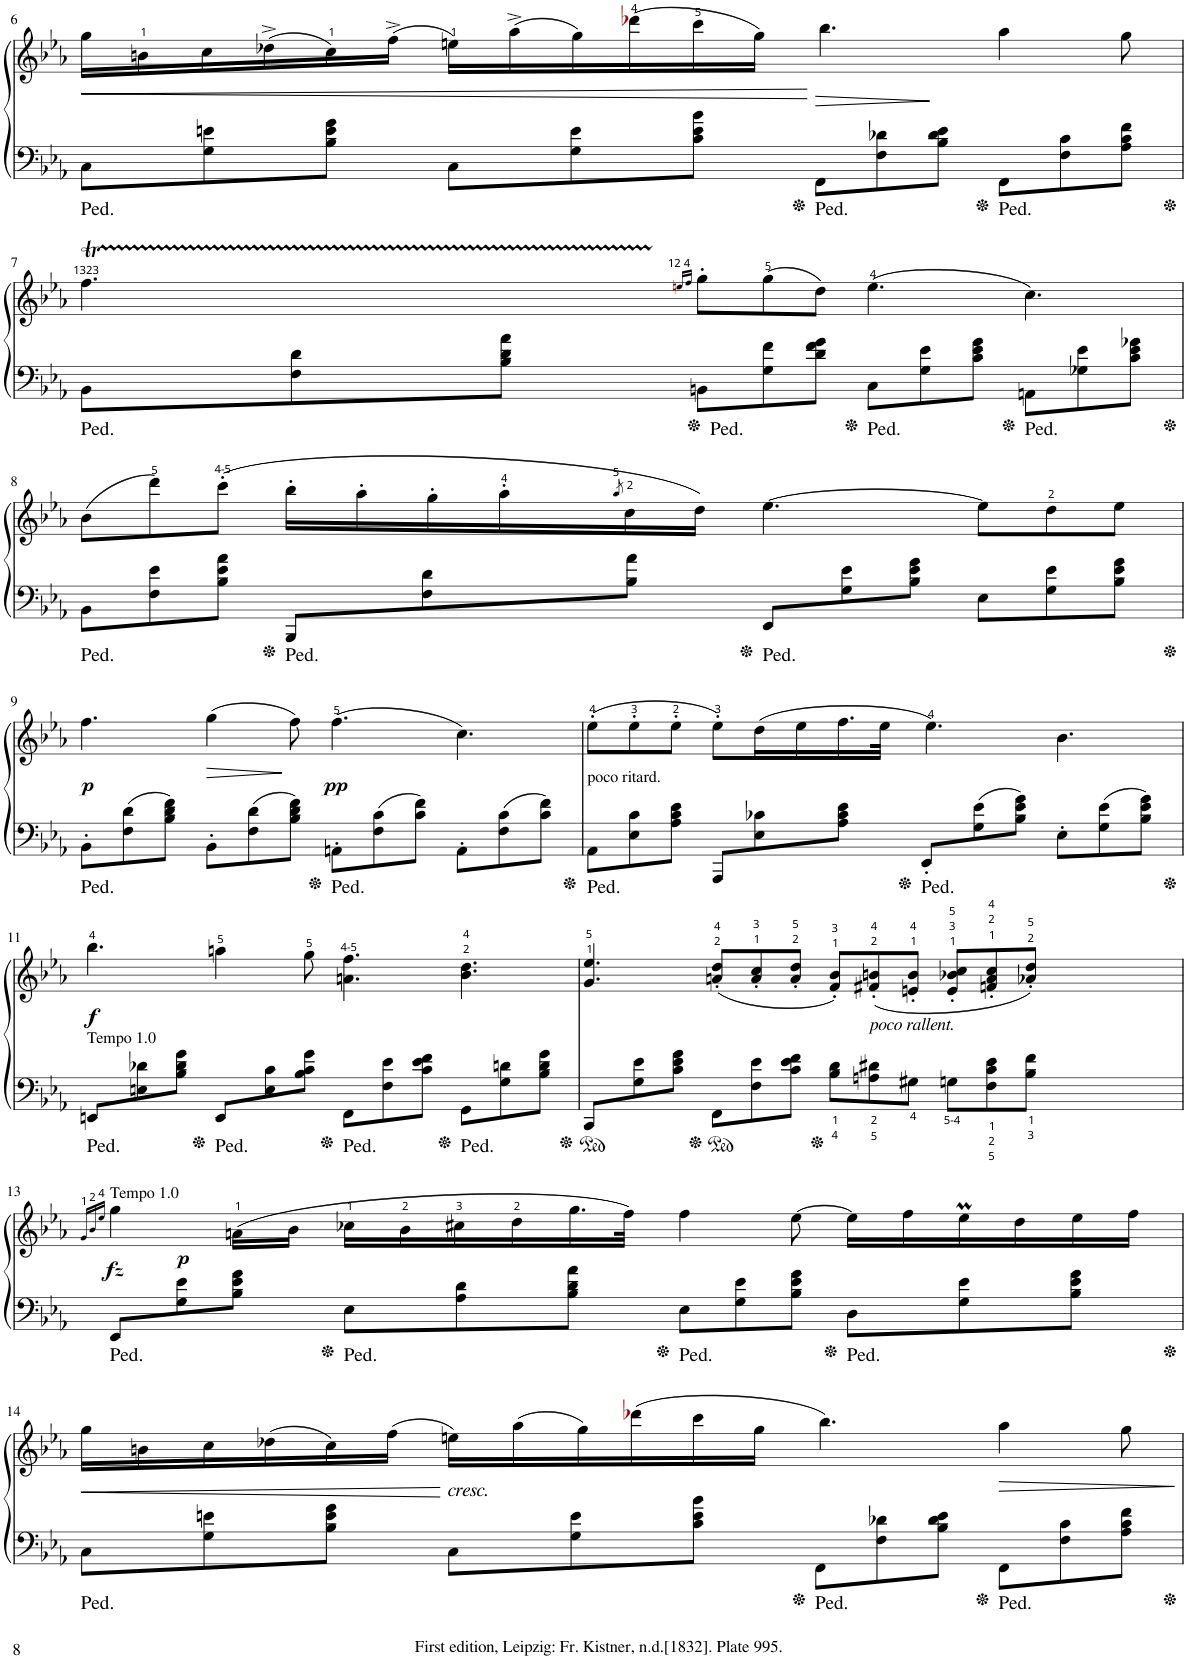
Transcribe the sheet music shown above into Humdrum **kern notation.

**kern	**kern	**dynam
*part1	*part1	*part1
*staff2	*staff1	*staff1/2
*I"Piano	*	*
*I'Pno	*	*
!!LO:PB:g=z
*clefF4	*clefG2	*
*k[b-e-a-]	*k[b-e-a-]	*
*M12/8	*M12/8	*
=6	=6	=6
!	!	!LO:HP:b
8C\L	16gg\LL	<
.	16bn\	.
8G\ 8en\	16cc\	.
.	(16dd-X^\	.
8B-\ 8e\ 8g\J	16cc\)	.
.	(16ff^\JJ	.
8C\L	16een\LL)	.
.	(16aa-^\	.
8G\ 8e\	16gg\)	.
.	(16ddd-X\	.
8c\ 8e\ 8b-\J	16ccc\	.
.	16gg\JJ)	.
8FF\L	4.bb-\	[
8F\ 8d-X\	.	.
8B-\ 8d-\ 8e\J	.	.
8FF\L	4aa-\	.
8F\ 8c\	.	.
8A-\ 8c\ 8f\J	8gg\	.
!!LO:LB:g=z
=7	=7	=7
*	*^	*
8BB-\L	4.ffT\	32ff!LLL	.
.	.	32gg!	.
.	.	32ff!	.
.	.	32gg!	.
8F\ 8d\	.	32ff!	.
.	.	32gg!	.
.	.	32ff!	.
.	.	32gg!	.
8B-\ 8d\ 8a-\J	.	32ff!	.
.	.	32gg!	.
.	.	32ee-X!	.
.	.	32ff!JJJ	.
.	16qeen/LL	.	.
.	16qff/JJ	.	.
8BBn\L	8gg'\L	1ryy	.
8G\ 8f\	(8gg\	.	.
8d\ 8f\ 8g\J	8dd\J)	.	.
8C\L	(4.ee-\	.	.
8G\ 8e-\	.	.	.
8c\ 8e-\ 8g\J	.	.	.
8AAn\L	4.cc\)	.	.
8G-X\ 8e-\	.	.	.
8c\ 8e-\ 8g-X\J	.	8ryy	.
!!LO:LB:g=z	!!
=8	=8	=8	=8
8BB-\L	(8b-\L	16ryy	.
*	*v	*v	*
8F\ 8e-\	8ddd\)	.
8B-\ 8e-\ 8a-\J	(8ccc'\J	.
8BBB-/L	16bb-'\LL	.
.	16aa-'\	.
8F\ 8d\	16gg'\	.
*	*^	*
.	16aa-'\	32aa-'LLL	.
.	.	32aa-!J	.
.	8qaa-/	.	.
8B-\ 8a-\J	16a-\	16cc!JJ	.
.	16dd\JJ)	2ryy	.
8EE-/L	[4.ee-\	.	.
8G\ 8e-\	.	.	.
8B-\ 8e-\ 8g\J	.	.	.
8E-\L	8ee-\L]	.	.
.	.	4ryy	.
8G\ 8e-\	8dd\	.	.
8B-\ 8e-\ 8g\J	8ee-\J	.	.
.	.	16ryy	.
!!LO:LB:g=z
=9	=9	=9	=9
!	!	!	!LO:DY:b
*	*v	*v	*
8BB-'\L	4.ff\	p
8F\ 8d\	.	.
8B-\ 8d\ 8f\J	.	.
!	!	!LO:HP:b
8BB-'\L	(4gg\	>
8F\ 8d\	.	.
8B-\ 8d\ 8f\J	8ff\)	]
!	!	!LO:DY:b
8AAn'\L	(4.ff\	pp
8F\ 8c\	.	.
8c\ 8f\J	.	.
8AA'\L	4.cc\)	.
8F\ 8c\	.	.
8c\ 8f\J	.	.
=10	=10	=10
!	!LO:TX:b:t=poco ritard.	!
8AA-\L	(8ee-'\L	.
8E-\ 8c\	8ee-'\	.
8A-\ 8c\ 8e-\J	8ee-'\J	.
8AAA-/L	8ee-'\L)	.
8E-\ 8c-X\	(16dd\L	.
.	16ee-\	.
8A-\ 8c-\ 8e-\J	16.ff\	.
.	32ee-\JJk	.
8EE-'/L	4.ee-\)	.
8G\ 8e-\	.	.
8B-\ 8e-\ 8g\J	.	.
8E-'\L	4.b-\	.
8G\ 8e-\	.	.
8B-\ 8e-\ 8g\J	.	.
!!LO:LB:g=z
=11	=11	=11
!	!LO:TX:b:t=Tempo 1.0	!
!	!	!LO:DY:b
8EEn/L	4.bb-\	f
8En\ 8d-X\	.	.
8B-\ 8d-\ 8g\J	.	.
8EE/L	4aan\	.
8E\ 8c\	.	.
8B-\ 8c\ 8g\J	8gg\	.
8FF\L	4.an\ 4.ff\	.
8F\ 8e-\	.	.
8c\ 8e-\ 8f\J	.	.
8GG\L	4.b-\ 4.dd\	.
8G\ 8dn\	.	.
8B-\ 8d\ 8g\J	.	.
=12	=12	=12
*	*^	*
8CC/L	4.g/ 4.ee-/	4ryy	.
8G\ 8e-\	.	.	.
*	*v	*v	*
8c\ 8e-\ 8g\J	.	.
8FF\L	(<8an/' 8dd/'L	.
8F\ 8e-\	8a/' 8cc/'	.
8c\ 8e-\ 8f\J	8a/' 8dd/'J	.
8B-\ 8d\L	8f/' 8b-/'L)	.
!	!LO:TX:b:i:t=poco rallent.	!
8An\ 8d#X\	((8f#X/' 8bn/'	.
8G#X\J	8en/' 8b/'J	.
8Gn\L	8e/' 8b-X/' 8cc/'L	.
*	*^	*
8F\ 8c\ 8e-\	8fn/' 8a/' 8cc/'	8ryy	.
8B-\ 8f\J	8a-X/' 8dd/'J)	32a-' 32dd'LLL)	.
.	.	32g!	.
.	.	32b-!	.
.	.	32ee-!JJJ	.
!!LO:LB:g=z	!!
=13	=13	=13	=13
.	16qg/LL	.	.
.	16qb-/	.	.
.	16qee-/JJ	.	.
!	!LO:TX:a:t=Tempo 1.0	!	!
!	!	!	!LO:DY:b
8EE-/L	4gg\	4gg	fz
!	!	!	!LO:DY:a=2
8G\ 8e-\	.	.	p
8B-\ 8e-\ 8g\J	(16an\LL	1ryy	.
.	16b-\JJ	.	.
8E-\L	16cc-X\LL	.	.
.	16b-\	.	.
8A-\ 8d\	16cc#X\	.	.
.	16dd\	.	.
8B-\ 8d\ 8a-\J	16.gg\	.	.
.	32ff\JJk)	.	.
8E-\L	4ff\	.	.
8G\ 8e-\	.	.	.
8B-\ 8e-\ 8g\J	[8ee-\	.	.
8D\L	16ee-\LL]	.	.
.	16ff\	.	.
8G\ 8e-\	16ee-M\	4ryy	.
.	16dd\	.	.
8B-\ 8e-\ 8g\J	16ee-\	.	.
.	16ff\JJ	.	.
*	*v	*v	*
!!LO:LB:g=z
=14	=14	=14
!	!	!LO:HP:b
8C\L	16gg\LL	<
.	16bn\	.
8G\ 8en\	16cc\	.
.	(16dd-X\	.
8B-\ 8e\ 8g\J	16cc\)	.
.	(16ff\JJ	.
!	!LO:TX:b:i:t=cresc.	!
8C\L	16een\LL)	[
.	(16aa-\	.
8G\ 8e\	16gg\)	.
.	(16ddd-X\	.
8c\ 8e\ 8b-\J	16ccc\	.
.	16gg\JJ	.
8FF\L	4.bb-\)	.
8F\ 8d-X\	.	.
8B-\ 8d-\ 8e\J	.	.
!	!	!LO:HP:b
8FF\L	4aa-\	>
8F\ 8c\	.	.
8A-\ 8c\ 8f\J	8gg\	.
.	.	]
=	=	=
*-	*-	*-
